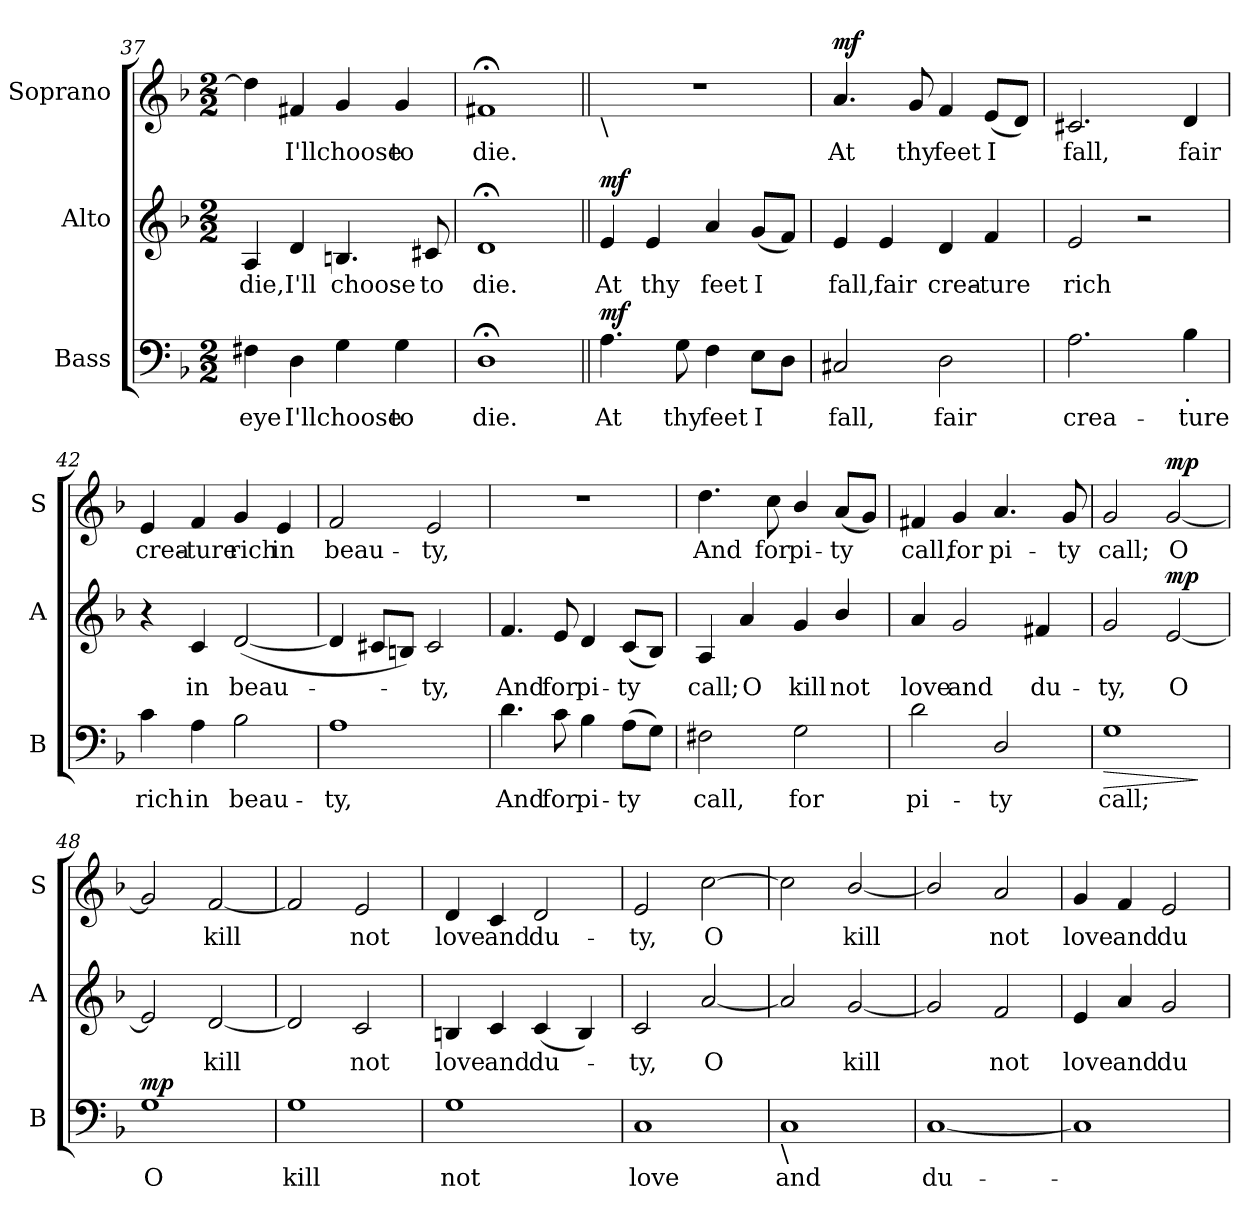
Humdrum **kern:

**kern	**text	**dynam	**kern	**text	**dynam	**kern	**text	**dynam
*part3	*part3	*part3	*part2	*part2	*part2	*part1	*part1	*part1
*staff3	*staff3	*staff3	*staff2	*staff2	*staff2	*staff1	*staff1	*staff1
*I"Bass	*	*	*I"Alto	*	*	*I"Soprano	*	*
*I'B	*	*	*I'A	*	*	*I'S	*	*
*clefF4	*	*	*clefG2	*	*	*clefG2	*	*
*k[b-]	*	*	*k[b-]	*	*	*k[b-]	*	*
*F:	*	*	*F:	*	*	*F:	*	*
*M2/2	*	*	*M2/2	*	*	*M2/2	*	*
=37	=37	=37	=37	=37	=37	=37	=37	=37
!	!LO:LY:b	!	!	!LO:LY:b	!	!	!	!
4F#X	eye	.	4A	die,	.	4dd]	.	.
!	!LO:LY:b	!	!	!LO:LY:b	!	!	!LO:LY:b	!
4D	I'll	.	4d	I'll	.	4f#X	I'll	.
!	!LO:LY:b	!	!	!LO:LY:b	!	!	!LO:LY:b	!
4G	choose	.	4.Bn	choose	.	4g	choose	.
!	!LO:LY:b	!	!	!	!	!	!LO:LY:b	!
4G	to	.	.	.	.	4g	to	.
!	!	!	!	!LO:LY:b	!	!	!	!
.	.	.	8c#X	to	.	.	.	.
=38	=38	=38	=38	=38	=38	=38	=38	=38
!	!LO:LY:b	!	!	!LO:LY:b	!	!	!LO:LY:b	!
1D;<	die.	.	1d;<	die.	.	1f#X;<	die.	.
=39||	=39||	=39||	=39||	=39||	=39||	=39||	=39||	=39||
!	!	!	!	!	!	!LO:TX:b:t=\	!	!
!	!LO:LY:b	!LO:DY:b	!	!LO:LY:b	!LO:DY:b	!	!	!
4.A	At	mf	4e	At	mf	1r	.	.
!	!	!	!	!LO:LY:b	!	!	!	!
.	.	.	4e	thy	.	.	.	.
!	!LO:LY:b	!	!	!	!	!	!	!
8G	thy	.	.	.	.	.	.	.
!	!LO:LY:b	!	!	!LO:LY:b	!	!	!	!
4F	feet	.	4a	feet	.	.	.	.
!	!LO:LY:b	!	!	!LO:LY:b	!	!	!	!
8EL	I	.	(<8gL	I	.	.	.	.
8DJ	.	.	8fJ)	.	.	.	.	.
=40	=40	=40	=40	=40	=40	=40	=40	=40
!	!LO:LY:b	!	!	!LO:LY:b	!	!	!LO:LY:b	!LO:DY:b
2C#X	fall,	.	4e	fall,	.	4.a	At	mf
!	!	!	!	!LO:LY:b	!	!	!	!
.	.	.	4e	fair	.	.	.	.
!	!	!	!	!	!	!	!LO:LY:b	!
.	.	.	.	.	.	8g	thy	.
!	!LO:LY:b	!	!	!LO:LY:b	!	!	!LO:LY:b	!
2D	fair	.	4d	crea-	.	4f	feet	.
!	!	!	!	!LO:LY:b	!	!	!LO:LY:b	!
.	.	.	4f	-ture	.	(<8eL	I	.
.	.	.	.	.	.	8dJ)	.	.
=41	=41	=41	=41	=41	=41	=41	=41	=41
!	!LO:LY:b	!	!	!LO:LY:b	!	!	!LO:LY:b	!
2.A	crea-	.	2e	rich	.	2.c#X	fall,	.
.	.	.	2r	.	.	.	.	.
!LO:TX:b:t=.	!	!	!	!	!	!	!	!
!	!LO:LY:b	!	!	!	!	!	!LO:LY:b	!
4B-	-ture	.	.	.	.	4d	fair	.
!!LO:LB:g=z
=42	=42	=42	=42	=42	=42	=42	=42	=42
!	!LO:LY:b	!	!	!	!	!	!LO:LY:b	!
4c	rich	.	4r	.	.	4e	crea-	.
!	!LO:LY:b	!	!	!LO:LY:b	!	!	!LO:LY:b	!
4A	in	.	4c	in	.	4f	-ture	.
!	!LO:LY:b	!	!	!LO:LY:b	!	!	!LO:LY:b	!
2B-	beau-	.	(<[2d	beau-	.	4g	rich	.
!	!	!	!	!	!	!	!LO:LY:b	!
.	.	.	.	.	.	4e	in	.
=43	=43	=43	=43	=43	=43	=43	=43	=43
!	!LO:LY:b	!	!	!	!	!	!LO:LY:b	!
1A	-ty,	.	4d]	.	.	2f	beau-	.
.	.	.	8c#XL	.	.	.	.	.
.	.	.	8BnJ)	.	.	.	.	.
!	!	!	!	!LO:LY:b	!	!	!LO:LY:b	!
.	.	.	2c#	ty,	.	2e	-ty,	.
=44	=44	=44	=44	=44	=44	=44	=44	=44
!	!LO:LY:b	!	!	!LO:LY:b	!	!	!	!
4.d	And	.	4.f	And	.	1r	.	.
!	!LO:LY:b	!	!	!LO:LY:b	!	!	!	!
8c	for	.	8e	for	.	.	.	.
!	!LO:LY:b	!	!	!LO:LY:b	!	!	!	!
4B-	pi-	.	4d	pi-	.	.	.	.
!	!LO:LY:b	!	!	!LO:LY:b	!	!	!	!
(>8AL	-ty	.	(<8cL	-ty	.	.	.	.
8GJ)	.	.	8B-J)	.	.	.	.	.
=45	=45	=45	=45	=45	=45	=45	=45	=45
!	!LO:LY:b	!	!	!LO:LY:b	!	!	!LO:LY:b	!
2F#X	call,	.	4A	call;	.	4.dd	And	.
!	!	!	!	!LO:LY:b	!	!	!	!
.	.	.	4a	O	.	.	.	.
!	!	!	!	!	!	!	!LO:LY:b	!
.	.	.	.	.	.	8cc	for	.
!	!LO:LY:b	!	!	!LO:LY:b	!	!	!LO:LY:b	!
2G	for	.	4g	kill	.	4b-/	pi-	.
!	!	!	!	!LO:LY:b	!	!	!LO:LY:b	!
.	.	.	4b-/	not	.	(<8aL	-ty	.
.	.	.	.	.	.	8gJ)	.	.
=46	=46	=46	=46	=46	=46	=46	=46	=46
!	!LO:LY:b	!	!	!LO:LY:b	!	!	!LO:LY:b	!
2d	pi-	.	4a	love	.	4f#X	call,	.
!	!	!	!	!LO:LY:b	!	!	!LO:LY:b	!
.	.	.	2g	and	.	4g	for	.
!	!LO:LY:b	!	!	!	!	!	!LO:LY:b	!
2D/	-ty	.	.	.	.	4.a	pi-	.
!	!	!	!	!LO:LY:b	!	!	!	!
.	.	.	4f#X	du-	.	.	.	.
!	!	!	!	!	!	!	!LO:LY:b	!
.	.	.	.	.	.	8g	-ty	.
=47	=47	=47	=47	=47	=47	=47	=47	=47
!	!LO:LY:b	!LO:HP:b	!	!LO:LY:b	!	!	!LO:LY:b	!
1G	call;	>	2g	-ty,	.	2g	call;	.
!	!	!	!	!LO:LY:b	!LO:DY:b	!	!LO:LY:b	!LO:DY:b
.	.	.	[2e	O	mp	[2g	O	mp
.	.	]	.	.	.	.	.	.
!!LO:LB:g=z
=48	=48	=48	=48	=48	=48	=48	=48	=48
!	!LO:LY:b	!LO:DY:b	!	!	!	!	!	!
1G	O	mp	2e]	.	.	2g]	.	.
!	!	!	!	!LO:LY:b	!	!	!LO:LY:b	!
.	.	.	[2d	kill	.	[2f	kill	.
=49	=49	=49	=49	=49	=49	=49	=49	=49
!	!LO:LY:b	!	!	!	!	!	!	!
1G	kill	.	2d]	.	.	2f]	.	.
!	!	!	!	!LO:LY:b	!	!	!LO:LY:b	!
.	.	.	2c	not	.	2e	not	.
=50	=50	=50	=50	=50	=50	=50	=50	=50
!	!LO:LY:b	!	!	!LO:LY:b	!	!	!LO:LY:b	!
1G	not	.	4Bn	love	.	4d	love	.
!	!	!	!	!LO:LY:b	!	!	!LO:LY:b	!
.	.	.	4c	and	.	4c	and	.
!	!	!	!	!LO:LY:b	!	!	!LO:LY:b	!
.	.	.	(<4c	du-	.	2d	du-	.
.	.	.	4B)	.	.	.	.	.
=51	=51	=51	=51	=51	=51	=51	=51	=51
!	!LO:LY:b	!	!	!LO:LY:b	!	!	!LO:LY:b	!
1C	love	.	2c	ty,	.	2e	-ty,	.
!	!	!	!	!LO:LY:b	!	!	!LO:LY:b	!
.	.	.	[2a	O	.	[2cc	O	.
=52	=52	=52	=52	=52	=52	=52	=52	=52
!LO:TX:b:t=\	!	!	!	!	!	!	!	!
!	!LO:LY:b	!	!	!	!	!	!	!
1C	and	.	2a]	.	.	2cc]	.	.
!	!	!	!	!LO:LY:b	!	!	!LO:LY:b	!
.	.	.	[2g	kill	.	[2b-/	kill	.
=53	=53	=53	=53	=53	=53	=53	=53	=53
!	!LO:LY:b	!	!	!	!	!	!	!
[1C	du-	.	2g]	.	.	2b-/]	.	.
!	!	!	!	!LO:LY:b	!	!	!LO:LY:b	!
.	.	.	2f	not	.	2a	not	.
=54	=54	=54	=54	=54	=54	=54	=54	=54
!	!	!	!	!LO:LY:b	!	!	!LO:LY:b	!
1C]	.	.	4e	love	.	4g	love	.
!	!	!	!	!LO:LY:b	!	!	!LO:LY:b	!
.	.	.	4a	and	.	4f	and	.
!	!	!	!	!LO:LY:b	!	!	!LO:LY:b	!
.	.	.	2g	du-	.	2e	du-	.
=	=	=	=	=	=	=	=	=
*-	*-	*-	*-	*-	*-	*-	*-	*-
